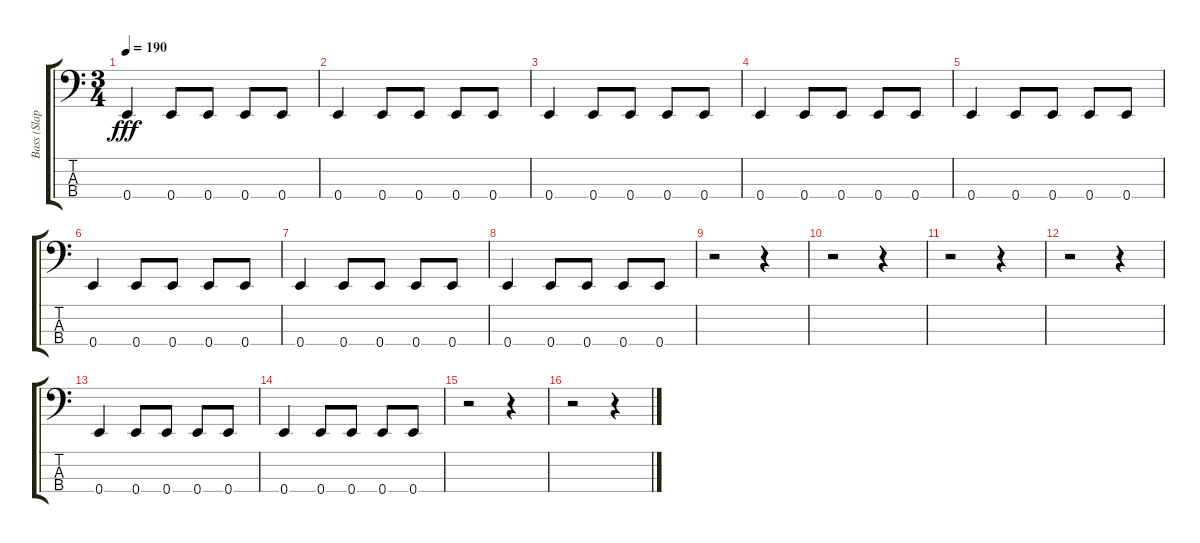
\track ("Bass (Slap)" "Bass (Slap") {instrument slapbass2}
\staff {score tabs}
\tuning (G2 D2 A1 E1) {hide}
\ts (3 4)
\tempo 190
\clef f4
\ks c
0.4.4{dy fff} 0.4.8 0.4.8 0.4.8 0.4.8 |
0.4.4 0.4.8 0.4.8 0.4.8 0.4.8 |
0.4.4 0.4.8 0.4.8 0.4.8 0.4.8 |
0.4.4 0.4.8 0.4.8 0.4.8 0.4.8 |
0.4.4 0.4.8 0.4.8 0.4.8 0.4.8 |
0.4.4 0.4.8 0.4.8 0.4.8 0.4.8 |
0.4.4 0.4.8 0.4.8 0.4.8 0.4.8 |
0.4.4 0.4.8 0.4.8 0.4.8 0.4.8 |
r.2 r.4 |
r.2 r.4 |
r.2 r.4 |
r.2 r.4 |
0.4.4 0.4.8 0.4.8 0.4.8 0.4.8 |
0.4.4 0.4.8 0.4.8 0.4.8 0.4.8 |
r.2 r.4 |
r.2 r.4
